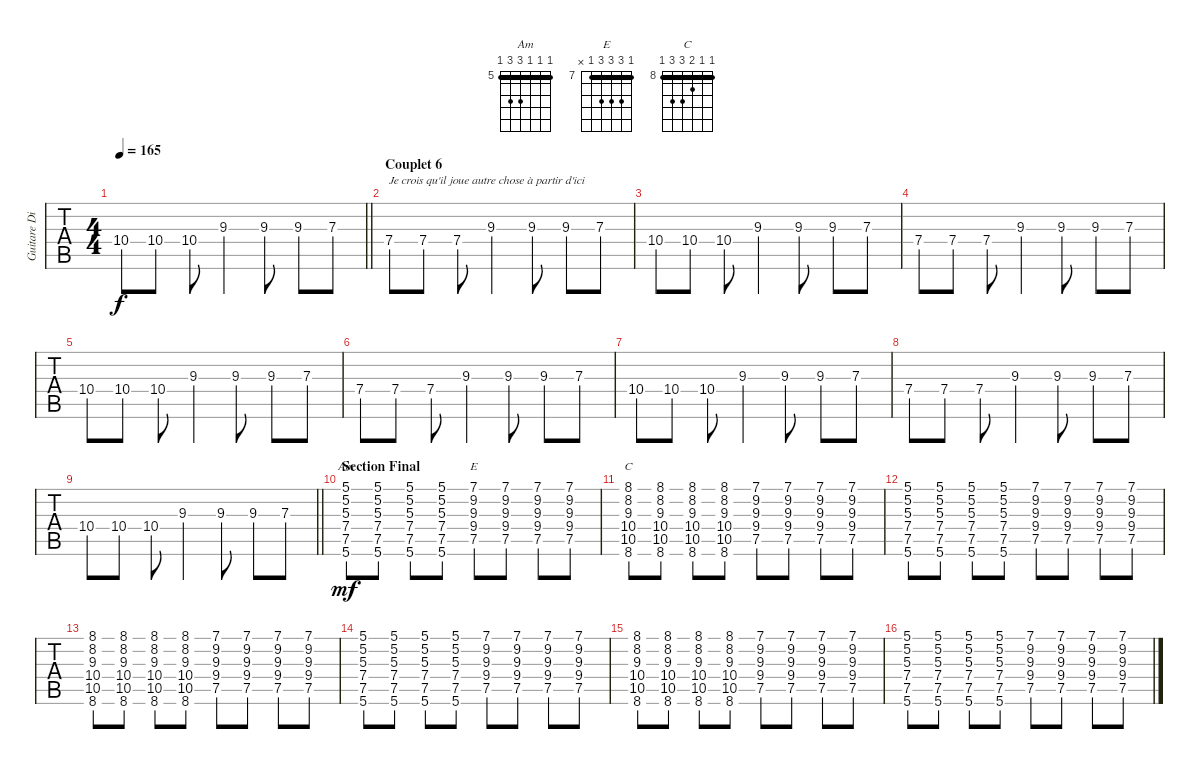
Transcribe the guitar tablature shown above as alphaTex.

\track ("Guitare Disto" "Guitare Di") {instrument distortionguitar}
\staff {tabs}
\tuning (E4 B3 G3 D3 A2 E2) {hide}
\chord ("Am" 5 5 5 7 7 5) {firstfret 5 barre 5}
\chord ("E" 7 9 9 9 7 x) {firstfret 7 barre 7}
\chord ("C" 8 8 9 10 10 8) {firstfret 8 barre 8}
\ts (4 4)
\tempo 165
\clef g2
\barLineRight lightlight
\ks c
10.4.8{dy f} 10.4.8 10.4.8 9.3.4 9.3.8 9.3.8 7.3.8 |
\section ("" "Couplet 6")
7.4.8{txt "Je crois qu'il joue autre chose à partir d'ici"} 7.4.8 7.4.8 9.3.4 9.3.8 9.3.8 7.3.8 |
10.4.8 10.4.8 10.4.8 9.3.4 9.3.8 9.3.8 7.3.8 |
7.4.8 7.4.8 7.4.8 9.3.4 9.3.8 9.3.8 7.3.8 |
10.4.8 10.4.8 10.4.8 9.3.4 9.3.8 9.3.8 7.3.8 |
7.4.8 7.4.8 7.4.8 9.3.4 9.3.8 9.3.8 7.3.8 |
10.4.8 10.4.8 10.4.8 9.3.4 9.3.8 9.3.8 7.3.8 |
7.4.8 7.4.8 7.4.8 9.3.4 9.3.8 9.3.8 7.3.8 |
\barLineRight lightlight
10.4.8 10.4.8 10.4.8 9.3.4 9.3.8 9.3.8 7.3.8 |
\section ("" "Section Final")
(5.1 5.2 5.3 7.4 7.5 5.6).8{ch "Am" dy mf} (5.1 5.2 5.3 7.4 7.5 5.6).8 (5.1 5.2 5.3 7.4 7.5 5.6).8 (5.1 5.2 5.3 7.4 7.5 5.6).8 (7.1 9.2 9.3 9.4 7.5).8{ch "E"} (7.1 9.2 9.3 9.4 7.5).8 (7.1 9.2 9.3 9.4 7.5).8 (7.1 9.2 9.3 9.4 7.5).8 |
(8.1 8.2 9.3 10.4 10.5 8.6).8{ch "C"} (8.1 8.2 9.3 10.4 10.5 8.6).8 (8.1 8.2 9.3 10.4 10.5 8.6).8 (8.1 8.2 9.3 10.4 10.5 8.6).8 (7.1 9.2 9.3 9.4 7.5).8 (7.1 9.2 9.3 9.4 7.5).8 (7.1 9.2 9.3 9.4 7.5).8 (7.1 9.2 9.3 9.4 7.5).8 |
(5.1 5.2 5.3 7.4 7.5 5.6).8 (5.1 5.2 5.3 7.4 7.5 5.6).8 (5.1 5.2 5.3 7.4 7.5 5.6).8 (5.1 5.2 5.3 7.4 7.5 5.6).8 (7.1 9.2 9.3 9.4 7.5).8 (7.1 9.2 9.3 9.4 7.5).8 (7.1 9.2 9.3 9.4 7.5).8 (7.1 9.2 9.3 9.4 7.5).8 |
(8.1 8.2 9.3 10.4 10.5 8.6).8 (8.1 8.2 9.3 10.4 10.5 8.6).8 (8.1 8.2 9.3 10.4 10.5 8.6).8 (8.1 8.2 9.3 10.4 10.5 8.6).8 (7.1 9.2 9.3 9.4 7.5).8 (7.1 9.2 9.3 9.4 7.5).8 (7.1 9.2 9.3 9.4 7.5).8 (7.1 9.2 9.3 9.4 7.5).8 |
(5.1 5.2 5.3 7.4 7.5 5.6).8 (5.1 5.2 5.3 7.4 7.5 5.6).8 (5.1 5.2 5.3 7.4 7.5 5.6).8 (5.1 5.2 5.3 7.4 7.5 5.6).8 (7.1 9.2 9.3 9.4 7.5).8 (7.1 9.2 9.3 9.4 7.5).8 (7.1 9.2 9.3 9.4 7.5).8 (7.1 9.2 9.3 9.4 7.5).8 |
(8.1 8.2 9.3 10.4 10.5 8.6).8 (8.1 8.2 9.3 10.4 10.5 8.6).8 (8.1 8.2 9.3 10.4 10.5 8.6).8 (8.1 8.2 9.3 10.4 10.5 8.6).8 (7.1 9.2 9.3 9.4 7.5).8 (7.1 9.2 9.3 9.4 7.5).8 (7.1 9.2 9.3 9.4 7.5).8 (7.1 9.2 9.3 9.4 7.5).8 |
(5.1 5.2 5.3 7.4 7.5 5.6).8 (5.1 5.2 5.3 7.4 7.5 5.6).8 (5.1 5.2 5.3 7.4 7.5 5.6).8 (5.1 5.2 5.3 7.4 7.5 5.6).8 (7.1 9.2 9.3 9.4 7.5).8 (7.1 9.2 9.3 9.4 7.5).8 (7.1 9.2 9.3 9.4 7.5).8 (7.1 9.2 9.3 9.4 7.5).8
